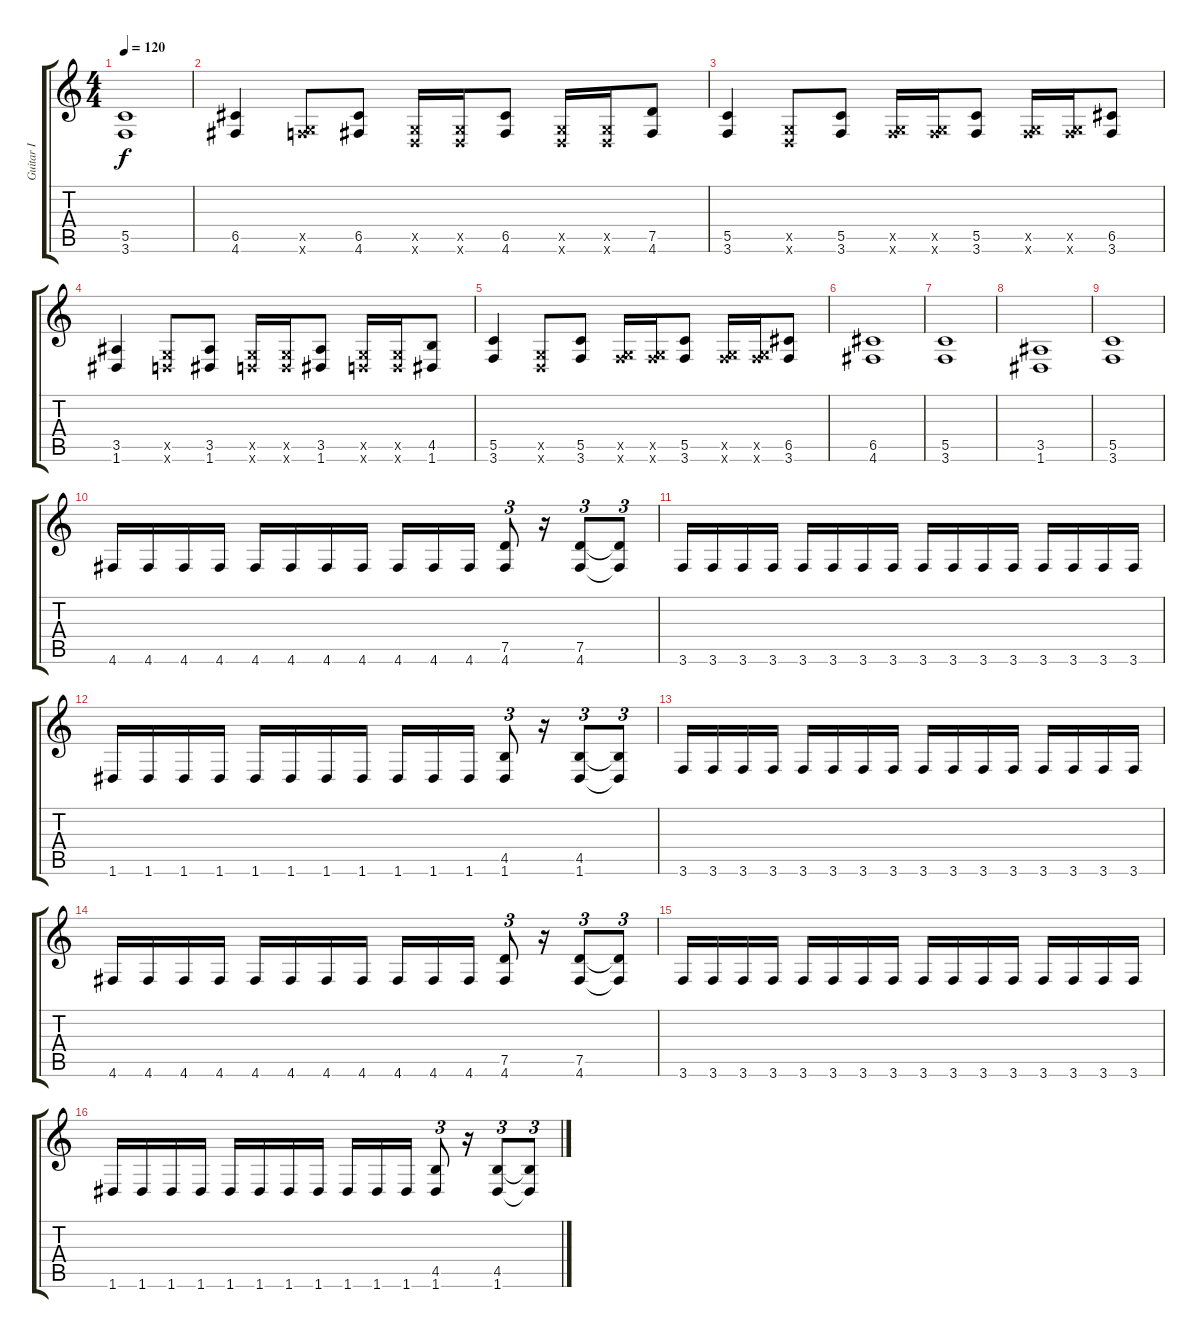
\track ("Guitar I" "Guitar I") {instrument distortionguitar}
\staff {score tabs}
\tuning (D4 A3 F3 C3 G2 D2) {hide}
\ts (4 4)
\tempo 120
\clef g2
\ks c
(5.5 3.6).1{dy f} |
(6.5 4.6).4 (0.5{x} 3.6{x}).8 (6.5 4.6).8 (0.5{x} 0.6{x}).16 (0.5{x} 0.6{x}).16 (6.5 4.6).8 (0.5{x} 0.6{x}).16 (0.5{x} 0.6{x}).16 (7.5 4.6).8 |
(5.5 3.6).4 (0.5{x} 0.6{x}).8 (5.5 3.6).8 (0.5{x} 3.6{x}).16 (0.5{x} 3.6{x}).16 (5.5 3.6).8 (0.5{x} 3.6{x}).16 (0.5{x} 3.6{x}).16 (6.5 3.6).8 |
(3.5 1.6).4 (0.5{x} 0.6{x}).8 (3.5 1.6).8 (0.5{x} 0.6{x}).16 (0.5{x} 0.6{x}).16 (3.5 1.6).8 (0.5{x} 0.6{x}).16 (0.5{x} 0.6{x}).16 (4.5 1.6).8 |
(5.5 3.6).4 (0.5{x} 0.6{x}).8 (5.5 3.6).8 (0.5{x} 3.6{x}).16 (0.5{x} 3.6{x}).16 (5.5 3.6).8 (0.5{x} 3.6{x}).16 (0.5{x} 3.6{x}).16 (6.5 3.6).8 |
(6.5 4.6).1 |
(5.5 3.6).1 |
(3.5 1.6).1 |
(5.5 3.6).1 |
4.6.16 4.6.16 4.6.16 4.6.16 4.6.16 4.6.16 4.6.16 4.6.16 4.6.16 4.6.16 4.6.16 (7.5 4.6).8{tu (3 2)} r.16 (7.5 4.6).8{tu (3 2)} (7.5{t} 4.6{t}).8{tu (3 2)} |
3.6.16 3.6.16 3.6.16 3.6.16 3.6.16 3.6.16 3.6.16 3.6.16 3.6.16 3.6.16 3.6.16 3.6.16 3.6.16 3.6.16 3.6.16 3.6.16 |
1.6.16 1.6.16 1.6.16 1.6.16 1.6.16 1.6.16 1.6.16 1.6.16 1.6.16 1.6.16 1.6.16 (4.5 1.6).8{tu (3 2)} r.16 (4.5 1.6).8{tu (3 2)} (4.5{t} 1.6{t}).8{tu (3 2)} |
3.6.16 3.6.16 3.6.16 3.6.16 3.6.16 3.6.16 3.6.16 3.6.16 3.6.16 3.6.16 3.6.16 3.6.16 3.6.16 3.6.16 3.6.16 3.6.16 |
4.6.16 4.6.16 4.6.16 4.6.16 4.6.16 4.6.16 4.6.16 4.6.16 4.6.16 4.6.16 4.6.16 (7.5 4.6).8{tu (3 2)} r.16 (7.5 4.6).8{tu (3 2)} (7.5{t} 4.6{t}).8{tu (3 2)} |
3.6.16 3.6.16 3.6.16 3.6.16 3.6.16 3.6.16 3.6.16 3.6.16 3.6.16 3.6.16 3.6.16 3.6.16 3.6.16 3.6.16 3.6.16 3.6.16 |
1.6.16 1.6.16 1.6.16 1.6.16 1.6.16 1.6.16 1.6.16 1.6.16 1.6.16 1.6.16 1.6.16 (4.5 1.6).8{tu (3 2)} r.16 (4.5 1.6).8{tu (3 2)} (4.5{t} 1.6{t}).8{tu (3 2)}
